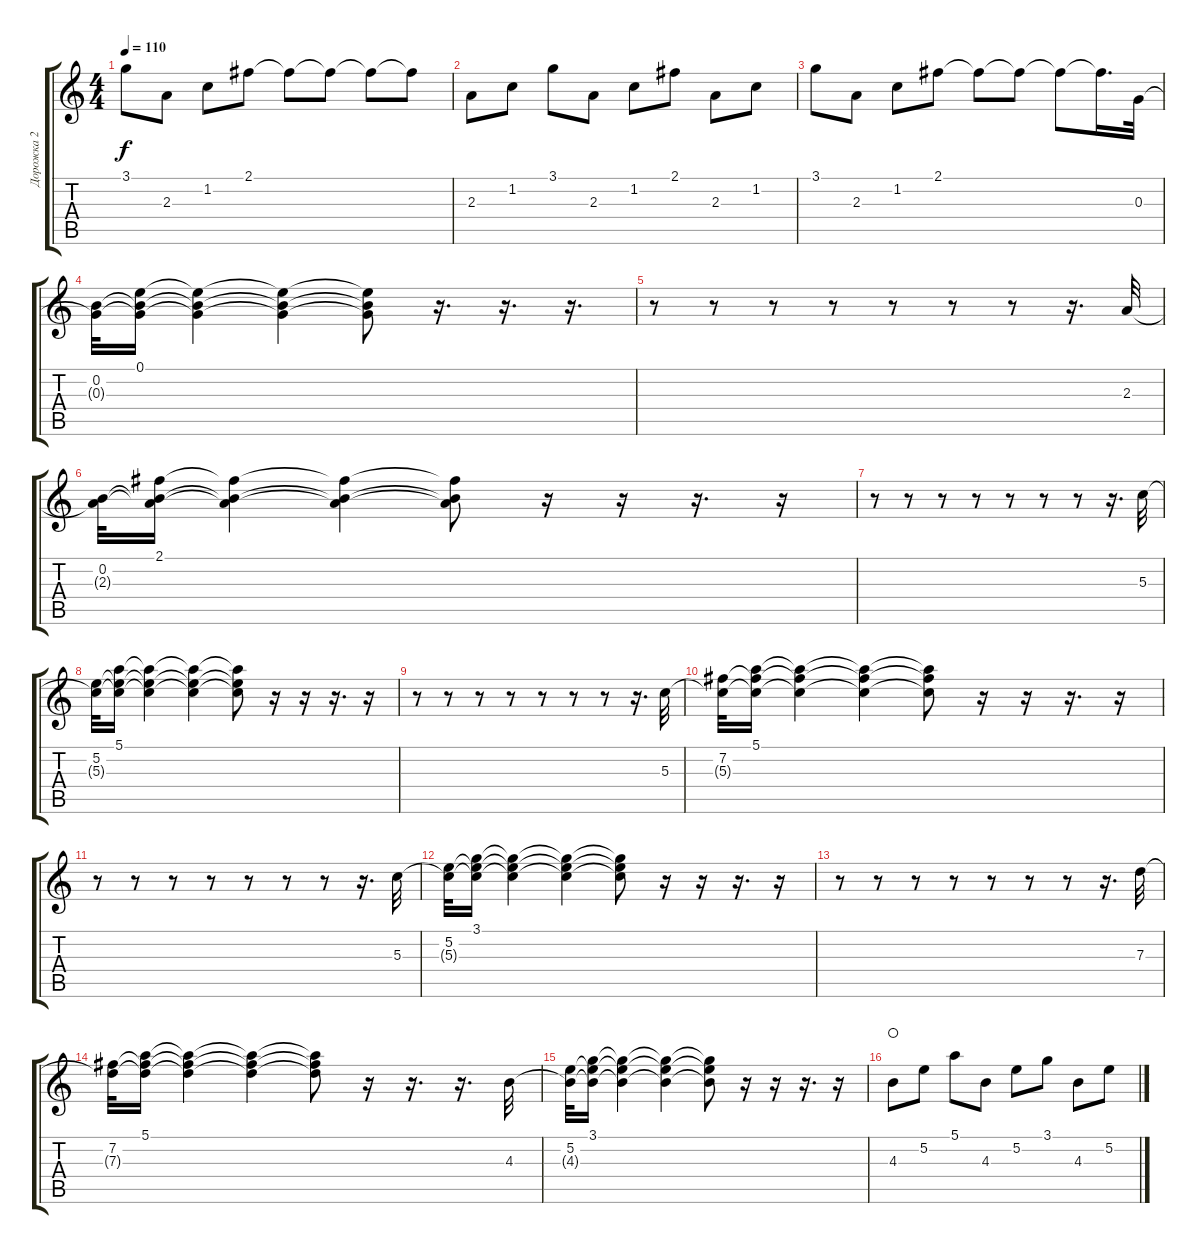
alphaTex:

\track ("Дорожка 2" "Дорожка 2") {instrument acousticguitarsteel}
\staff {score tabs}
\tuning (E4 B3 G3 D3 A2 E2) {hide}
\ts (4 4)
\tempo 110
\clef g2
\ks c
3.1.8{dy f} 2.3.8 1.2.8 2.1.8 2.1{t}.8 2.1{t}.8 2.1{t}.8 2.1{t}.8 |
2.3.8 1.2.8 3.1.8 2.3.8 1.2.8 2.1.8 2.3.8 1.2.8 |
3.1.8 2.3.8 1.2.8 2.1.8 2.1{t}.8 2.1{t}.8 2.1{t}.8 2.1{t}.16{d} 0.3.32{balance 13} |
(0.2 0.3{t}).32 (0.1 0.2{t} 0.3{t}).16 (0.1{t} 0.2{t} 0.3{t}).4 (0.1{t} 0.2{t} 0.3{t}).4 (0.1{t} 0.2{t} 0.3{t}).8 r.16{d} r.16{d} r.16{d} |
r.8 r.8 r.8 r.8 r.8 r.8 r.8 r.16{d} 2.3.32 |
(0.2 2.3{t}).32 (2.1 0.2{t} 2.3{t}).16 (2.1{t} 0.2{t} 2.3{t}).4 (2.1{t} 0.2{t} 2.3{t}).4 (2.1{t} 0.2{t} 2.3{t}).8 r.16 r.16 r.16{d} r.16 |
r.8 r.8 r.8 r.8 r.8 r.8 r.8 r.16{d} 5.3.32 |
(5.2 5.3{t}).32 (5.1 5.2{t} 5.3{t}).16 (5.1{t} 5.2{t} 5.3{t}).4 (5.1{t} 5.2{t} 5.3{t}).4 (5.1{t} 5.2{t} 5.3{t}).8 r.16 r.16 r.16{d} r.16 |
r.8 r.8 r.8 r.8 r.8 r.8 r.8 r.16{d} 5.3.32 |
(7.2 5.3{t}).32 (5.1 7.2{t} 5.3{t}).16 (5.1{t} 7.2{t} 5.3{t}).4 (5.1{t} 7.2{t} 5.3{t}).4 (5.1{t} 7.2{t} 5.3{t}).8 r.16 r.16 r.16{d} r.16 |
r.8 r.8 r.8 r.8 r.8 r.8 r.8 r.16{d} 5.3.32 |
(5.2 5.3{t}).32 (3.1 5.2{t} 5.3{t}).16 (3.1{t} 5.2{t} 5.3{t}).4 (3.1{t} 5.2{t} 5.3{t}).4 (3.1{t} 5.2{t} 5.3{t}).8 r.16 r.16 r.16{d} r.16 |
r.8 r.8 r.8 r.8 r.8 r.8 r.8 r.16{d} 7.3.32 |
(7.2 7.3{t}).32 (5.1 7.2{t} 7.3{t}).16 (5.1{t} 7.2{t} 7.3{t}).4 (5.1{t} 7.2{t} 7.3{t}).4 (5.1{t} 7.2{t} 7.3{t}).8 r.16 r.16{d} r.16{d} 4.3.32 |
(5.2 4.3{t}).32 (3.1 5.2{t} 4.3{t}).16 (3.1{t} 5.2{t} 4.3{t}).4 (3.1{t} 5.2{t} 4.3{t}).4 (3.1{t} 5.2{t} 4.3{t}).8 r.16 r.16 r.16{d} r.16 |
4.3.8{balance 2 instrument distortionguitar waho} 5.2.8 5.1.8 4.3.8 5.2.8 3.1.8 4.3.8 5.2.8
